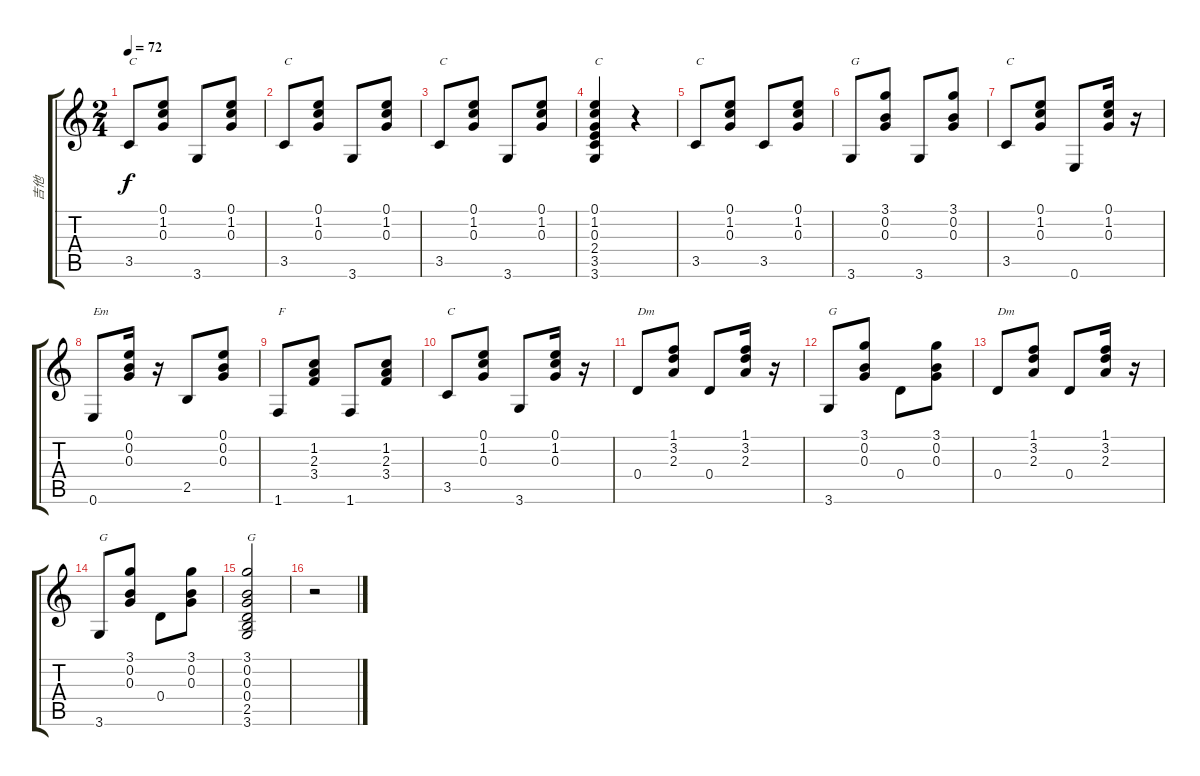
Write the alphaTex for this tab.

\track ("吉他" "吉他") {instrument acousticguitarsteel}
\staff {score tabs}
\tuning (E4 B3 G3 D3 A2 E2) {hide}
\ts (2 4)
\tempo 72
\clef g2
\ks c
3.5.8{txt "C" dy f instrument acousticguitarsteel} (0.1 1.2 0.3).8 3.6.8 (0.1 1.2 0.3).8 |
3.5.8{txt "C"} (0.1 1.2 0.3).8 3.6.8 (0.1 1.2 0.3).8 |
3.5.8{txt "C"} (0.1 1.2 0.3).8 3.6.8 (0.1 1.2 0.3).8 |
(0.1 1.2 0.3 2.4 3.5 3.6).4{txt "C"} r.4 |
3.5.8{txt "C"} (0.1 1.2 0.3).8 3.5.8 (0.1 1.2 0.3).8 |
3.6.8{txt "G"} (3.1 0.2 0.3).8 3.6.8 (3.1 0.2 0.3).8 |
3.5.8{txt "C"} (0.1 1.2 0.3).8 0.6.8 (0.1 1.2 0.3).16 r.16 |
0.6.8{txt "Em"} (0.1 0.2 0.3).16 r.16 2.5.8 (0.1 0.2 0.3).8 |
1.6.8{txt "F"} (1.2 2.3 3.4).8 1.6.8 (1.2 2.3 3.4).8 |
3.5.8{txt "C"} (0.1 1.2 0.3).8 3.6.8 (0.1 1.2 0.3).16 r.16 |
0.4.8{txt "Dm"} (1.1 3.2 2.3).8 0.4.8 (1.1 3.2 2.3).16 r.16 |
3.6.8{txt "G"} (3.1 0.2 0.3).8 0.4.8 (3.1 0.2 0.3).8 |
0.4.8{txt "Dm"} (1.1 3.2 2.3).8 0.4.8 (1.1 3.2 2.3).16 r.16 |
3.6.8{txt "G"} (3.1 0.2 0.3).8 0.4.8 (3.1 0.2 0.3).8 |
(3.1 0.2 0.3 0.4 2.5 3.6).2{txt "G"} |
r.2
